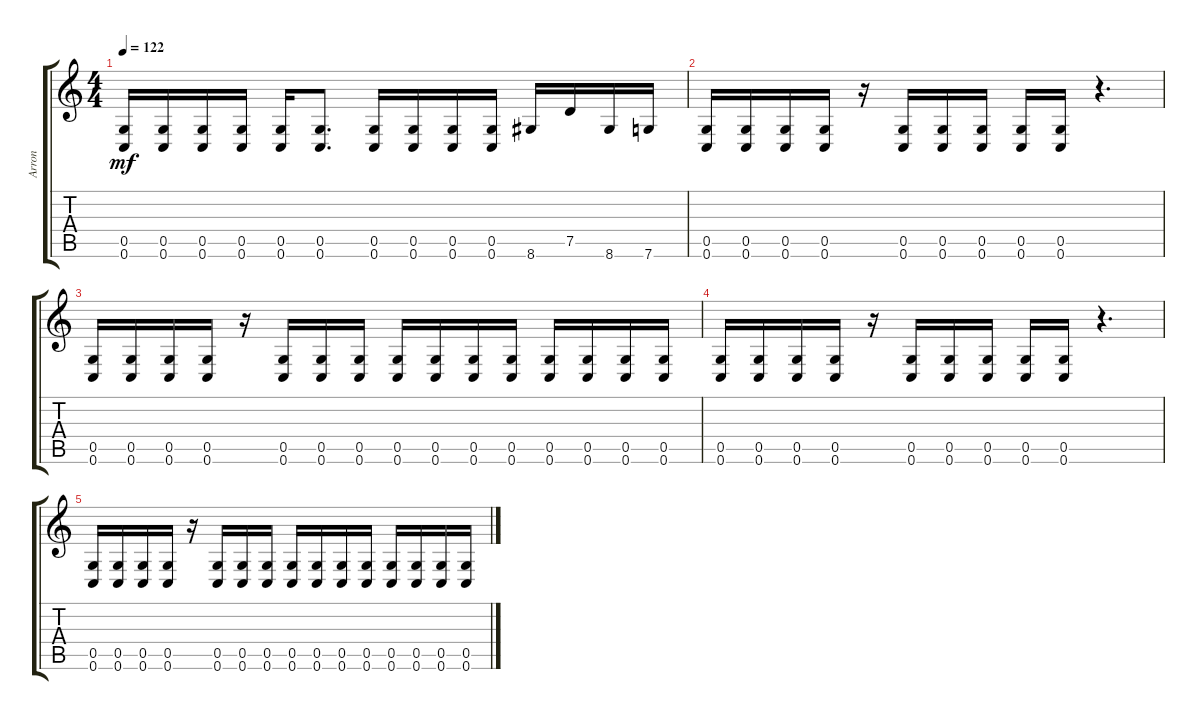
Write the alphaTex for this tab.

\track ("Arron" "Arron") {instrument distortionguitar}
\staff {score tabs}
\tuning (D4 A3 F3 C3 G2 C2) {hide}
\ts (4 4)
\tempo 122
\clef g2
\ks c
(0.5{t} 0.6{t}).16{dy mf} (0.5 0.6).16 (0.5 0.6).16 (0.5 0.6).16 (0.5 0.6).16 (0.5 0.6).8{d} (0.5 0.6).16 (0.5 0.6).16 (0.5 0.6).16 (0.5 0.6).16 8.6.16 7.5.16 8.6.16 7.6.16 |
(0.5 0.6).16 (0.5 0.6).16 (0.5 0.6).16 (0.5 0.6).16 r.16 (0.5 0.6).16 (0.5 0.6).16 (0.5 0.6).16 (0.5 0.6).16 (0.5 0.6).16 r.4{d} |
(0.5 0.6).16 (0.5 0.6).16 (0.5 0.6).16 (0.5 0.6).16 r.16 (0.5 0.6).16 (0.5 0.6).16 (0.5 0.6).16 (0.5 0.6).16 (0.5 0.6).16 (0.5 0.6).16 (0.5 0.6).16 (0.5 0.6).16 (0.5 0.6).16 (0.5 0.6).16 (0.5 0.6).16 |
(0.5 0.6).16 (0.5 0.6).16 (0.5 0.6).16 (0.5 0.6).16 r.16 (0.5 0.6).16 (0.5 0.6).16 (0.5 0.6).16 (0.5 0.6).16 (0.5 0.6).16 r.4{d} |
(0.5 0.6).16 (0.5 0.6).16 (0.5 0.6).16 (0.5 0.6).16 r.16 (0.5 0.6).16 (0.5 0.6).16 (0.5 0.6).16 (0.5 0.6).16 (0.5 0.6).16 (0.5 0.6).16 (0.5 0.6).16 (0.5 0.6).16 (0.5 0.6).16 (0.5 0.6).16 (0.5 0.6).16
